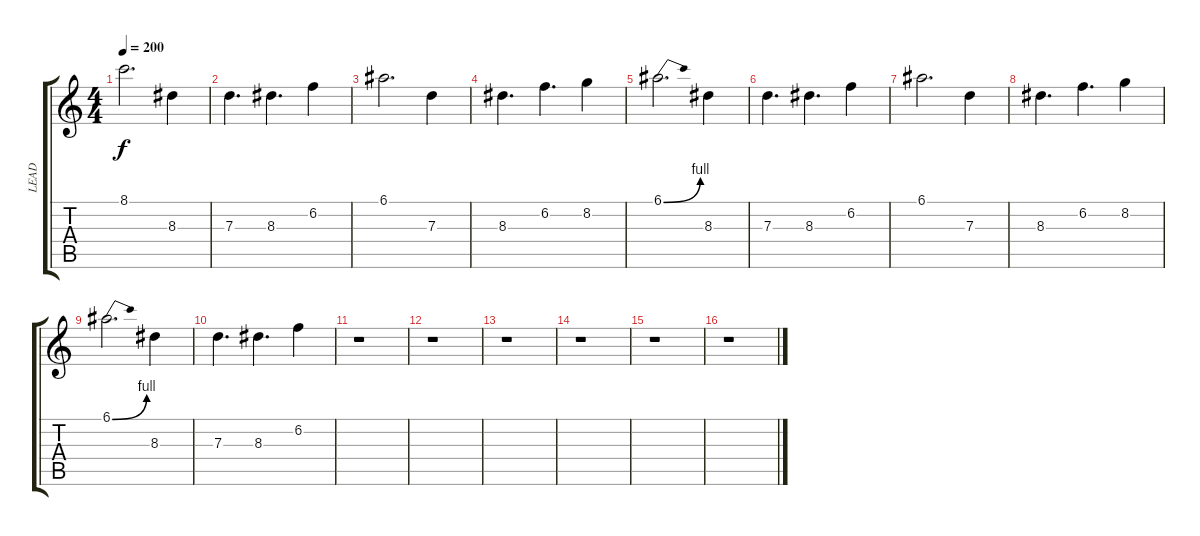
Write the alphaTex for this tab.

\track ("LEAD" "LEAD") {instrument overdrivenguitar}
\staff {score tabs}
\tuning (E4 B3 G3 D3 A2 E2) {hide}
\ts (4 4)
\tempo 200
\clef g2
\ks c
8.1.2{d dy f} 8.3.4 |
7.3.4{d} 8.3.4{d} 6.2.4 |
6.1.2{d} 7.3.4 |
8.3.4{d} 6.2.4{d} 8.2.4 |
6.1{be (bend 0 0 60 4)}.2{d} 8.3.4 |
7.3.4{d} 8.3.4{d} 6.2.4 |
6.1.2{d} 7.3.4 |
8.3.4{d} 6.2.4{d} 8.2.4 |
6.1{be (bend 0 0 60 4)}.2{d} 8.3.4 |
7.3.4{d} 8.3.4{d} 6.2.4 |
r.1 |
r.1 |
r.1 |
r.1 |
r.1 |
r.1
